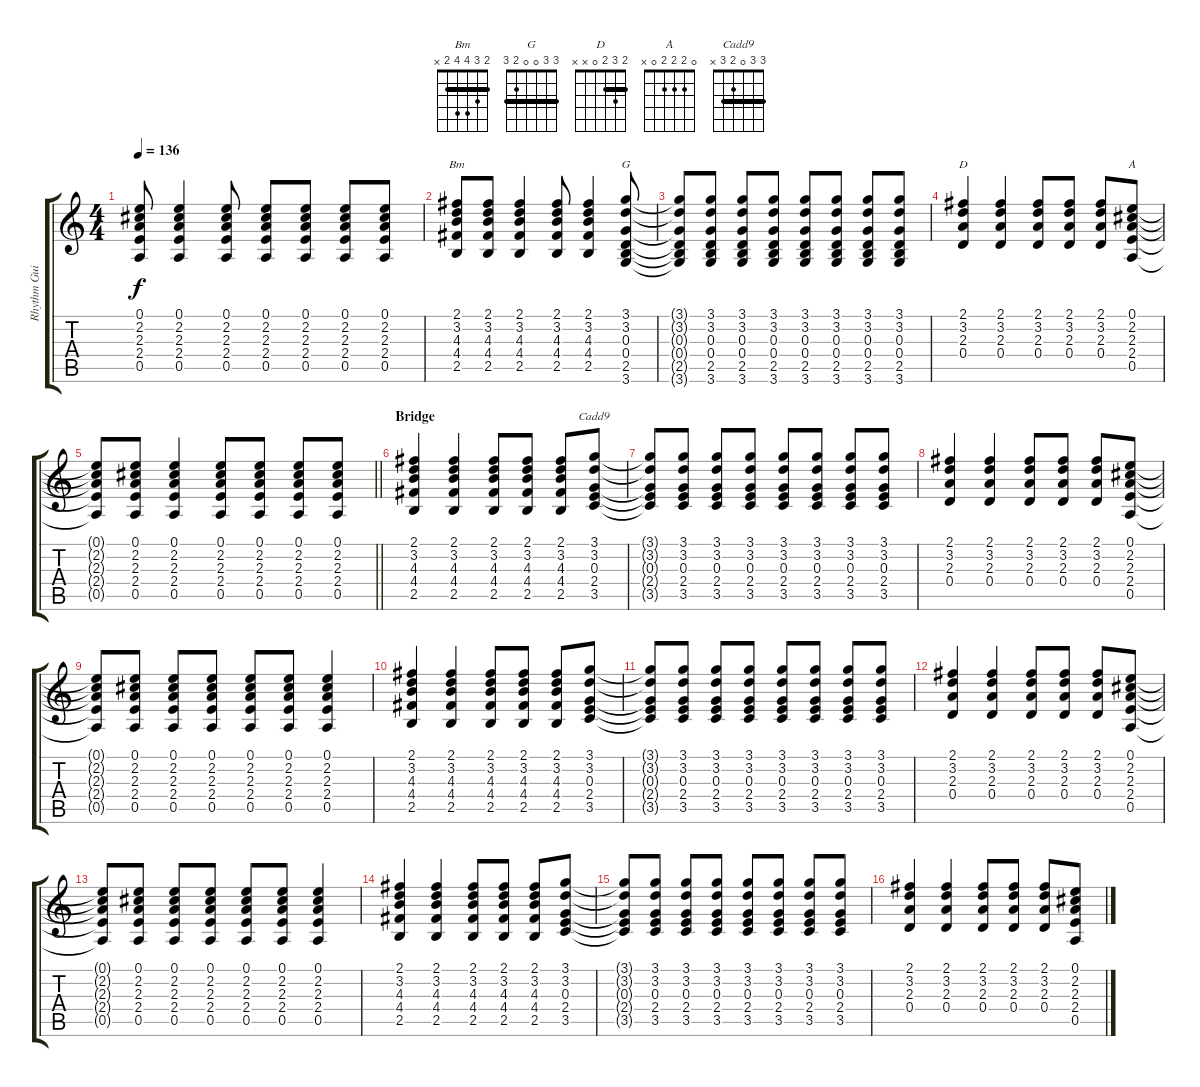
\track ("Rhythm Guitar" "Rhythm Gui") {instrument acousticguitarsteel}
\staff {score tabs}
\tuning (E4 B3 G3 D3 A2 E2) {hide}
\chord ("Bm" 2 3 4 4 2 x) {barre 2}
\chord ("G" 3 3 0 0 2 3) {barre 3}
\chord ("D" 2 3 2 0 x x) {barre 2}
\chord ("A" 0 2 2 2 0 x)
\chord ("Cadd9" 3 3 0 2 3 x) {barre 3}
\ts (4 4)
\tempo 136
\clef g2
\ks c
(0.1{t} 2.2{t} 2.3{t} 2.4{t} 0.5{t}).8{dy f} (0.1 2.2 2.3 2.4 0.5).4 (0.1 2.2 2.3 2.4 0.5).8 (0.1 2.2 2.3 2.4 0.5).8 (0.1 2.2 2.3 2.4 0.5).8 (0.1 2.2 2.3 2.4 0.5).8 (0.1 2.2 2.3 2.4 0.5).8 |
(2.1 3.2 4.3 4.4 2.5).8{ch "Bm"} (2.1 3.2 4.3 4.4 2.5).8 (2.1 3.2 4.3 4.4 2.5).4 (2.1 3.2 4.3 4.4 2.5).8 (2.1 3.2 4.3 4.4 2.5).4 (3.1 3.2 0.3 0.4 2.5 3.6).8{ch "G"} |
(3.1{t} 3.2{t} 0.3{t} 0.4{t} 2.5{t} 3.6{t}).8 (3.1 3.2 0.3 0.4 2.5 3.6).8 (3.1 3.2 0.3 0.4 2.5 3.6).8 (3.1 3.2 0.3 0.4 2.5 3.6).8 (3.1 3.2 0.3 0.4 2.5 3.6).8 (3.1 3.2 0.3 0.4 2.5 3.6).8 (3.1 3.2 0.3 0.4 2.5 3.6).8 (3.1 3.2 0.3 0.4 2.5 3.6).8 |
(2.1 3.2 2.3 0.4).4{ch "D"} (2.1 3.2 2.3 0.4).4 (2.1 3.2 2.3 0.4).8 (2.1 3.2 2.3 0.4).8 (2.1 3.2 2.3 0.4).8 (0.1 2.2 2.3 2.4 0.5).8{ch "A"} |
\barLineRight lightlight
(0.1{t} 2.2{t} 2.3{t} 2.4{t} 0.5{t}).8 (0.1 2.2 2.3 2.4 0.5).8 (0.1 2.2 2.3 2.4 0.5).4 (0.1 2.2 2.3 2.4 0.5).8 (0.1 2.2 2.3 2.4 0.5).8 (0.1 2.2 2.3 2.4 0.5).8 (0.1 2.2 2.3 2.4 0.5).8 |
\section ("" "Bridge")
(2.1 3.2 4.3 4.4 2.5).4 (2.1 3.2 4.3 4.4 2.5).4 (2.1 3.2 4.3 4.4 2.5).8 (2.1 3.2 4.3 4.4 2.5).8 (2.1 3.2 4.3 4.4 2.5).8 (3.1 3.2 0.3 2.4 3.5).8{ch "Cadd9"} |
(3.1{t} 3.2{t} 0.3{t} 2.4{t} 3.5{t}).8 (3.1 3.2 0.3 2.4 3.5).8 (3.1 3.2 0.3 2.4 3.5).8 (3.1 3.2 0.3 2.4 3.5).8 (3.1 3.2 0.3 2.4 3.5).8 (3.1 3.2 0.3 2.4 3.5).8 (3.1 3.2 0.3 2.4 3.5).8 (3.1 3.2 0.3 2.4 3.5).8 |
(2.1 3.2 2.3 0.4).4 (2.1 3.2 2.3 0.4).4 (2.1 3.2 2.3 0.4).8 (2.1 3.2 2.3 0.4).8 (2.1 3.2 2.3 0.4).8 (0.1 2.2 2.3 2.4 0.5).8 |
(0.1{t} 2.2{t} 2.3{t} 2.4{t} 0.5{t}).8 (0.1 2.2 2.3 2.4 0.5).8 (0.1 2.2 2.3 2.4 0.5).8 (0.1 2.2 2.3 2.4 0.5).8 (0.1 2.2 2.3 2.4 0.5).8 (0.1 2.2 2.3 2.4 0.5).8 (0.1 2.2 2.3 2.4 0.5).4 |
(2.1 3.2 4.3 4.4 2.5).4 (2.1 3.2 4.3 4.4 2.5).4 (2.1 3.2 4.3 4.4 2.5).8 (2.1 3.2 4.3 4.4 2.5).8 (2.1 3.2 4.3 4.4 2.5).8 (3.1 3.2 0.3 2.4 3.5).8 |
(3.1{t} 3.2{t} 0.3{t} 2.4{t} 3.5{t}).8 (3.1 3.2 0.3 2.4 3.5).8 (3.1 3.2 0.3 2.4 3.5).8 (3.1 3.2 0.3 2.4 3.5).8 (3.1 3.2 0.3 2.4 3.5).8 (3.1 3.2 0.3 2.4 3.5).8 (3.1 3.2 0.3 2.4 3.5).8 (3.1 3.2 0.3 2.4 3.5).8 |
(2.1 3.2 2.3 0.4).4 (2.1 3.2 2.3 0.4).4 (2.1 3.2 2.3 0.4).8 (2.1 3.2 2.3 0.4).8 (2.1 3.2 2.3 0.4).8 (0.1 2.2 2.3 2.4 0.5).8 |
(0.1{t} 2.2{t} 2.3{t} 2.4{t} 0.5{t}).8 (0.1 2.2 2.3 2.4 0.5).8 (0.1 2.2 2.3 2.4 0.5).8 (0.1 2.2 2.3 2.4 0.5).8 (0.1 2.2 2.3 2.4 0.5).8 (0.1 2.2 2.3 2.4 0.5).8 (0.1 2.2 2.3 2.4 0.5).4 |
(2.1 3.2 4.3 4.4 2.5).4 (2.1 3.2 4.3 4.4 2.5).4 (2.1 3.2 4.3 4.4 2.5).8 (2.1 3.2 4.3 4.4 2.5).8 (2.1 3.2 4.3 4.4 2.5).8 (3.1 3.2 0.3 2.4 3.5).8 |
(3.1{t} 3.2{t} 0.3{t} 2.4{t} 3.5{t}).8 (3.1 3.2 0.3 2.4 3.5).8 (3.1 3.2 0.3 2.4 3.5).8 (3.1 3.2 0.3 2.4 3.5).8 (3.1 3.2 0.3 2.4 3.5).8 (3.1 3.2 0.3 2.4 3.5).8 (3.1 3.2 0.3 2.4 3.5).8 (3.1 3.2 0.3 2.4 3.5).8 |
(2.1 3.2 2.3 0.4).4 (2.1 3.2 2.3 0.4).4 (2.1 3.2 2.3 0.4).8 (2.1 3.2 2.3 0.4).8 (2.1 3.2 2.3 0.4).8 (0.1 2.2 2.3 2.4 0.5).8
